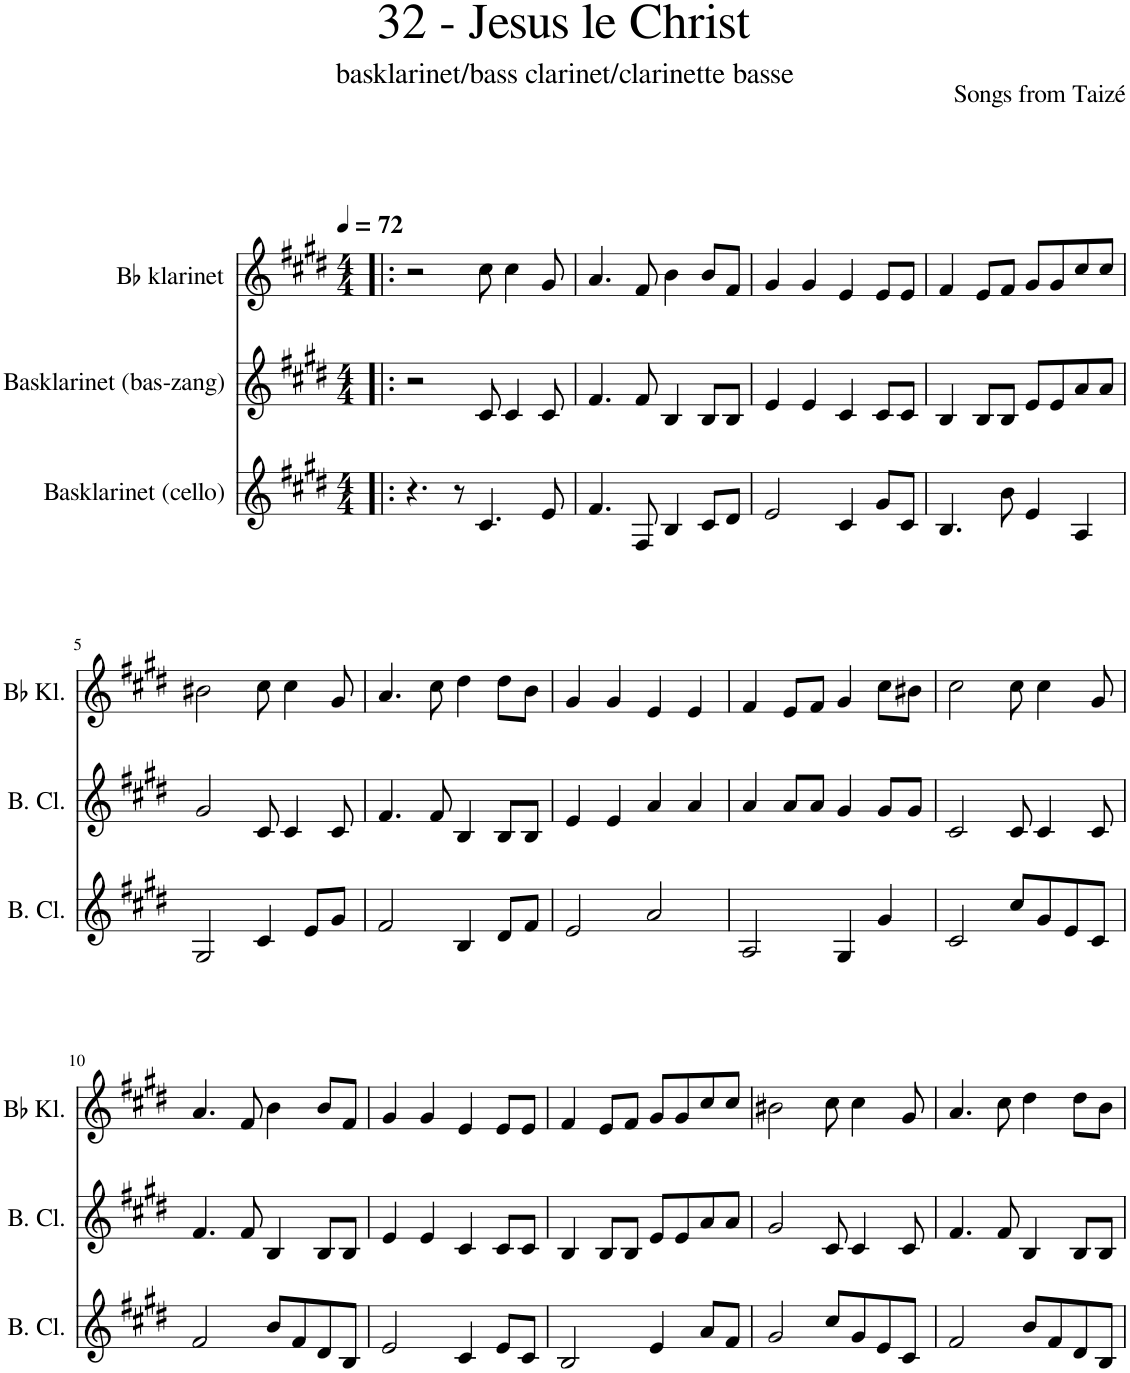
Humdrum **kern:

**kern	**kern	**kern
*part3	*part2	*part1
*staff3	*staff2	*staff1
*I"Basklarinet (cello)	*I"Basklarinet (bas-zang)	*I"Bb klarinet
*I'B. Cl.	*	*I'Bb Kl.
*clefG2	*clefG2	*clefG2
*Trd8c14	*Trd8c14	*Trd1c2
*k[f#c#g#d#]	*k[f#c#g#d#]	*k[f#c#g#d#]
*M4/4	*M4/4	*M4/4
*MM72	*MM72	*MM72
=1!|:	=1!|:	=1!|:
4.r	2r	2r
8r	.	.
4.c#/	8c#/	8cc#\
.	4c#/	4cc#\
8e/	8c#/	8g#/
=2	=2	=2
4.f#/	4.f#/	4.a/
8F#/	8f#/	8f#/
4B/	4B/	4b\
8c#/L	8B/L	8b/L
8d#/J	8B/J	8f#/J
=3	=3	=3
2e/	4e/	4g#/
.	4e/	4g#/
4c#/	4c#/	4e/
8g#/L	8c#/L	8e/L
8c#/J	8c#/J	8e/J
=4	=4	=4
4.B/	4B/	4f#/
.	8B/L	8e/L
8b\	8B/J	8f#/J
4e/	8e/L	8g#/L
.	8e/	8g#/
4A/	8a/	8cc#/
.	8a/J	8cc#/J
!!LO:LB:g=z
=5	=5	=5
2G#/	2g#/	2b#X\
4c#/	8c#/	8cc#\
.	4c#/	4cc#\
8e/L	.	.
8g#/J	8c#/	8g#/
=6	=6	=6
2f#/	4.f#/	4.a/
.	8f#/	8cc#\
4B/	4B/	4dd#\
8d#/L	8B/L	8dd#\L
8f#/J	8B/J	8b\J
=7	=7	=7
2e/	4e/	4g#/
.	4e/	4g#/
2a/	4a/	4e/
.	4a/	4e/
=8	=8	=8
2A/	4a/	4f#/
.	8a/L	8e/L
.	8a/J	8f#/J
4G#/	4g#/	4g#/
4g#/	8g#/L	8cc#\L
.	8g#/J	8b#X\J
=9	=9	=9
2c#/	2c#/	2cc#\
8cc#/L	8c#/	8cc#\
8g#/	4c#/	4cc#\
8e/	.	.
8c#/J	8c#/	8g#/
!!LO:LB:g=z
=10	=10	=10
2f#/	4.f#/	4.a/
.	8f#/	8f#/
8b/L	4B/	4b\
8f#/	.	.
8d#/	8B/L	8b/L
8B/J	8B/J	8f#/J
=11	=11	=11
2e/	4e/	4g#/
.	4e/	4g#/
4c#/	4c#/	4e/
8e/L	8c#/L	8e/L
8c#/J	8c#/J	8e/J
=12	=12	=12
2B/	4B/	4f#/
.	8B/L	8e/L
.	8B/J	8f#/J
4e/	8e/L	8g#/L
.	8e/	8g#/
8a/L	8a/	8cc#/
8f#/J	8a/J	8cc#/J
=13	=13	=13
2g#/	2g#/	2b#X\
8cc#/L	8c#/	8cc#\
8g#/	4c#/	4cc#\
8e/	.	.
8c#/J	8c#/	8g#/
=14	=14	=14
2f#/	4.f#/	4.a/
.	8f#/	8cc#\
8b/L	4B/	4dd#\
8f#/	.	.
8d#/	8B/L	8dd#\L
8B/J	8B/J	8b\J
=	=	=
*-	*-	*-
